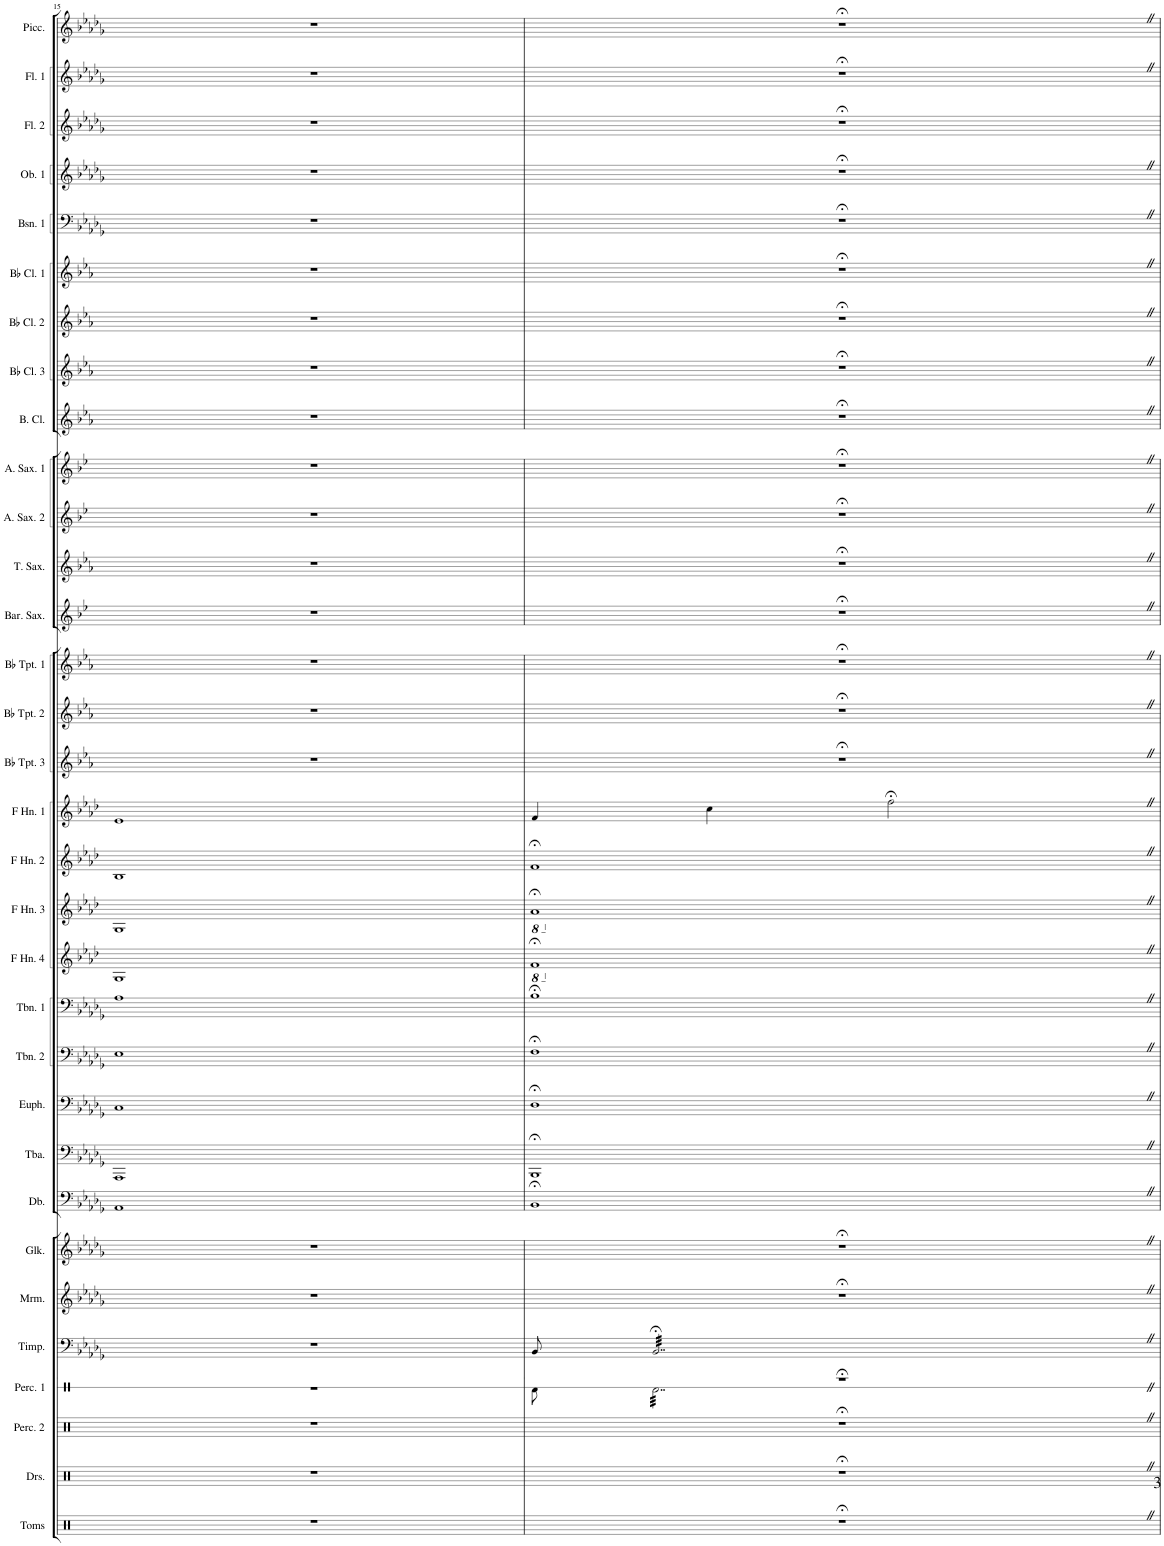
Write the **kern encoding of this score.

**kern	**kern	**kern	**kern	**kern	**kern	**kern	**kern	**kern	**kern	**kern	**kern	**kern	**kern	**kern	**kern	**kern	**kern	**kern	**kern	**kern	**kern	**kern	**kern	**kern	**kern	**kern	**kern	**kern	**kern	**kern	**kern
*part32	*part31	*part30	*part29	*part28	*part27	*part26	*part25	*part24	*part23	*part22	*part21	*part20	*part19	*part18	*part17	*part16	*part15	*part14	*part13	*part12	*part11	*part10	*part9	*part8	*part7	*part6	*part5	*part4	*part3	*part2	*part1
*staff32	*staff31	*staff30	*staff29	*staff28	*staff27	*staff26	*staff25	*staff24	*staff23	*staff22	*staff21	*staff20	*staff19	*staff18	*staff17	*staff16	*staff15	*staff14	*staff13	*staff12	*staff11	*staff10	*staff9	*staff8	*staff7	*staff6	*staff5	*staff4	*staff3	*staff2	*staff1
*I"Percussion 4	*I"Percussion 3	*I"Percussion 2	*I"Percussion 1 [Snare Drum, Bass Drum]	*I"Timpani	*I"Mallets 2 [Marimba]	*I"Mallets 1 [Glockenspiel]	*I"Double Bass	*I"Tuba	*I"Euphonium	*I"Trombone 2	*I"Trombone 1	*I"F Horn 4	*I"F Hron 3	*I"F Horn 2	*I"F Horn 1	*I"Bb Trumpet 3	*I"Bb Trumpet 2	*I"Bb Trumpet 1	*I"Baritone Saxophone	*I"Tenor Saxophone	*I"Alto Saxophone 2	*I"Alto Saxophone 1	*I"Bass Clarinet	*I"Bb Clarinet 3	*I"Bb Clarinet 2	*I"Bb Clarinet 1	*I"Bassoon 1	*I"Oboe 1	*I"Flute 2	*I"Flute 1	*I"Piccolo
*	*	*I'Perc. 2	*I'Perc. 1	*I'Timp.	*I'Mrm.	*I'Glk.	*I'Db.	*I'Tba.	*I'Euph.	*I'Tbn. 2	*I'Tbn. 1	*I'F Hn. 4	*I'F Hn. 3	*I'F Hn. 2	*I'F Hn. 1	*I'Bb Tpt. 3	*I'Bb Tpt. 2	*I'Bb Tpt. 1	*I'Bar. Sax.	*I'T. Sax.	*I'A. Sax. 2	*I'A. Sax. 1	*I'B. Cl.	*I'Bb Cl. 3	*I'Bb Cl. 2	*I'Bb Cl. 1	*I'Bsn. 1	*I'Ob. 1	*I'Fl. 2	*I'Fl. 1	*I'Picc.
!!LO:PB:g=z
*clefX	*clefX	*clefX	*clefX	*clefF4	*clefG2	*clefG2	*clefF4	*clefF4	*clefF4	*clefF4	*clefF4	*clefG2	*clefG2	*clefG2	*clefG2	*clefG2	*clefG2	*clefG2	*clefG2	*clefG2	*clefG2	*clefG2	*clefG2	*clefG2	*clefG2	*clefG2	*clefF4	*clefG2	*clefG2	*clefG2	*clefG2
*	*	*	*	*	*	*Trd-14c-24	*Trd7c12	*	*	*	*	*Trd4c7	*Trd4c7	*Trd4c7	*Trd4c7	*Trd1c2	*Trd1c2	*Trd1c2	*Trd12c21	*Trd8c14	*Trd5c9	*Trd5c9	*Trd8c14	*Trd1c2	*Trd1c2	*Trd1c2	*	*	*	*	*Trd-7c-12
*k[]	*k[]	*k[]	*k[]	*k[b-e-a-d-g-]	*k[b-e-a-d-g-]	*k[b-e-a-d-g-]	*k[b-e-a-d-g-]	*k[b-e-a-d-g-]	*k[b-e-a-d-g-]	*k[b-e-a-d-g-]	*k[b-e-a-d-g-]	*k[b-e-a-d-]	*k[b-e-a-d-]	*k[b-e-a-d-]	*k[b-e-a-d-]	*k[b-e-a-]	*k[b-e-a-]	*k[b-e-a-]	*k[b-e-]	*k[b-e-a-]	*k[b-e-]	*k[b-e-]	*k[b-e-a-]	*k[b-e-a-]	*k[b-e-a-]	*k[b-e-a-]	*k[b-e-a-d-g-]	*k[b-e-a-d-g-]	*k[b-e-a-d-g-]	*k[b-e-a-d-g-]	*k[b-e-a-d-g-]
*M4/4	*M4/4	*M4/4	*M4/4	*M4/4	*M4/4	*M4/4	*M4/4	*M4/4	*M4/4	*M4/4	*M4/4	*M4/4	*M4/4	*M4/4	*M4/4	*M4/4	*M4/4	*M4/4	*M4/4	*M4/4	*M4/4	*M4/4	*M4/4	*M4/4	*M4/4	*M4/4	*M4/4	*M4/4	*M4/4	*M4/4	*M4/4
=15	=15	=15	=15	=15	=15	=15	=15	=15	=15	=15	=15	=15	=15	=15	=15	=15	=15	=15	=15	=15	=15	=15	=15	=15	=15	=15	=15	=15	=15	=15	=15
1r	1r	1r	1r	1r	1r	1r	1AA-	1AAA-	1C	1E-	1A-	1G	1G	1B-	1e-	1r	1r	1r	1r	1r	1r	1r	1r	1r	1r	1r	1r	1r	1r	1r	1r
=16	=16	=16	=16	=16	=16	=16	=16	=16	=16	=16	=16	=16	=16	=16	=16	=16	=16	=16	=16	=16	=16	=16	=16	=16	=16	=16	=16	=16	=16	=16	=16
*	*	*	*^	*	*	*	*	*	*	*	*	*	*	*	*	*	*	*	*	*	*	*	*	*	*	*	*	*	*	*	*
*	*	*	*	*	*	*	*	*	*	*	*	*	*8ba	*	*	*	*	*	*	*	*	*	*	*	*	*	*	*	*	*	*	*
*	*	*	*	*	*	*	*	*	*	*	*	*	*	*8ba	*	*	*	*	*	*	*	*	*	*	*	*	*	*	*	*	*	*
1r;<	1r;<	1r;<	1r;<	8Rd\	8BB-/	1r;<	1r;<	1BB-;<Z	1BBB-;<Z	1D-;<Z	1F;<Z	1B-;<Z	1F;<Z	1A-;<Z	1f;<Z	4f/	1r;<	1r;<	1r;<	1r;<	1r;<	1r;<	1r;<	1r;<	1r;<	1r;<	1r;<	1r;<	1r;<	1r;<	1r;<	1r;<
*	*	*	*tremolo	*	*	*	*	*	*	*	*	*	*	*	*	*	*	*	*	*	*	*	*	*	*	*	*	*	*	*	*	*
*	*	*	*	*	*tremolo	*	*	*	*	*	*	*	*	*	*	*	*	*	*	*	*	*	*	*	*	*	*	*	*	*	*	*
.	.	.	.	32Rd\LLL	32BB-;<Z/LLL	.	.	.	.	.	.	.	.	.	.	.	.	.	.	.	.	.	.	.	.	.	.	.	.	.	.	.
.	.	.	.	32Rd\	32BB-;<Z/	.	.	.	.	.	.	.	.	.	.	.	.	.	.	.	.	.	.	.	.	.	.	.	.	.	.	.
.	.	.	.	32Rd\	32BB-;<Z/	.	.	.	.	.	.	.	.	.	.	.	.	.	.	.	.	.	.	.	.	.	.	.	.	.	.	.
.	.	.	.	32Rd\	32BB-;<Z/	.	.	.	.	.	.	.	.	.	.	.	.	.	.	.	.	.	.	.	.	.	.	.	.	.	.	.
.	.	.	.	32Rd\	32BB-;<Z/	.	.	.	.	.	.	.	.	.	.	4cc\	.	.	.	.	.	.	.	.	.	.	.	.	.	.	.	.
.	.	.	.	32Rd\	32BB-;<Z/	.	.	.	.	.	.	.	.	.	.	.	.	.	.	.	.	.	.	.	.	.	.	.	.	.	.	.
.	.	.	.	32Rd\	32BB-;<Z/	.	.	.	.	.	.	.	.	.	.	.	.	.	.	.	.	.	.	.	.	.	.	.	.	.	.	.
.	.	.	.	32Rd\	32BB-;<Z/	.	.	.	.	.	.	.	.	.	.	.	.	.	.	.	.	.	.	.	.	.	.	.	.	.	.	.
.	.	.	.	32Rd\	32BB-;<Z/	.	.	.	.	.	.	.	.	.	.	.	.	.	.	.	.	.	.	.	.	.	.	.	.	.	.	.
.	.	.	.	32Rd\	32BB-;<Z/	.	.	.	.	.	.	.	.	.	.	.	.	.	.	.	.	.	.	.	.	.	.	.	.	.	.	.
.	.	.	.	32Rd\	32BB-;<Z/	.	.	.	.	.	.	.	.	.	.	.	.	.	.	.	.	.	.	.	.	.	.	.	.	.	.	.
.	.	.	.	32Rd\	32BB-;<Z/	.	.	.	.	.	.	.	.	.	.	.	.	.	.	.	.	.	.	.	.	.	.	.	.	.	.	.
.	.	.	.	32Rd\	32BB-;<Z/	.	.	.	.	.	.	.	.	.	.	2ff;<Z\	.	.	.	.	.	.	.	.	.	.	.	.	.	.	.	.
.	.	.	.	32Rd\	32BB-;<Z/	.	.	.	.	.	.	.	.	.	.	.	.	.	.	.	.	.	.	.	.	.	.	.	.	.	.	.
.	.	.	.	32Rd\	32BB-;<Z/	.	.	.	.	.	.	.	.	.	.	.	.	.	.	.	.	.	.	.	.	.	.	.	.	.	.	.
.	.	.	.	32Rd\	32BB-;<Z/	.	.	.	.	.	.	.	.	.	.	.	.	.	.	.	.	.	.	.	.	.	.	.	.	.	.	.
.	.	.	.	32Rd\	32BB-;<Z/	.	.	.	.	.	.	.	.	.	.	.	.	.	.	.	.	.	.	.	.	.	.	.	.	.	.	.
.	.	.	.	32Rd\	32BB-;<Z/	.	.	.	.	.	.	.	.	.	.	.	.	.	.	.	.	.	.	.	.	.	.	.	.	.	.	.
.	.	.	.	32Rd\	32BB-;<Z/	.	.	.	.	.	.	.	.	.	.	.	.	.	.	.	.	.	.	.	.	.	.	.	.	.	.	.
.	.	.	.	32Rd\	32BB-;<Z/	.	.	.	.	.	.	.	.	.	.	.	.	.	.	.	.	.	.	.	.	.	.	.	.	.	.	.
.	.	.	.	32Rd\	32BB-;<Z/	.	.	.	.	.	.	.	.	.	.	.	.	.	.	.	.	.	.	.	.	.	.	.	.	.	.	.
.	.	.	.	32Rd\	32BB-;<Z/	.	.	.	.	.	.	.	.	.	.	.	.	.	.	.	.	.	.	.	.	.	.	.	.	.	.	.
.	.	.	.	32Rd\	32BB-;<Z/	.	.	.	.	.	.	.	.	.	.	.	.	.	.	.	.	.	.	.	.	.	.	.	.	.	.	.
.	.	.	.	32Rd\	32BB-;<Z/	.	.	.	.	.	.	.	.	.	.	.	.	.	.	.	.	.	.	.	.	.	.	.	.	.	.	.
.	.	.	.	32Rd\	32BB-;<Z/	.	.	.	.	.	.	.	.	.	.	.	.	.	.	.	.	.	.	.	.	.	.	.	.	.	.	.
.	.	.	.	32Rd\	32BB-;<Z/	.	.	.	.	.	.	.	.	.	.	.	.	.	.	.	.	.	.	.	.	.	.	.	.	.	.	.
.	.	.	.	32Rd\	32BB-;<Z/	.	.	.	.	.	.	.	.	.	.	.	.	.	.	.	.	.	.	.	.	.	.	.	.	.	.	.
.	.	.	.	32Rd\JJJ	32BB-;<Z/JJJ	.	.	.	.	.	.	.	.	.	.	.	.	.	.	.	.	.	.	.	.	.	.	.	.	.	.	.
*	*	*	*	*	*Xtremolo	*	*	*	*	*	*	*	*	*	*	*	*	*	*	*	*	*	*	*	*	*	*	*	*	*	*	*
*	*	*	*Xtremolo	*	*	*	*	*	*	*	*	*	*	*	*	*	*	*	*	*	*	*	*	*	*	*	*	*	*	*	*	*
*	*	*	*v	*v	*	*	*	*	*	*	*	*	*	*	*	*	*	*	*	*	*	*	*	*	*	*	*	*	*	*	*	*
*	*	*	*	*	*	*	*	*	*	*	*	*X8ba	*	*	*	*	*	*	*	*	*	*	*	*	*	*	*	*	*	*	*
*	*	*	*	*	*	*	*	*	*	*	*	*	*X8ba	*	*	*	*	*	*	*	*	*	*	*	*	*	*	*	*	*	*
=	=	=	=	=	=	=	=	=	=	=	=	=	=	=	=	=	=	=	=	=	=	=	=	=	=	=	=	=	=	=	=
*-	*-	*-	*-	*-	*-	*-	*-	*-	*-	*-	*-	*-	*-	*-	*-	*-	*-	*-	*-	*-	*-	*-	*-	*-	*-	*-	*-	*-	*-	*-	*-
